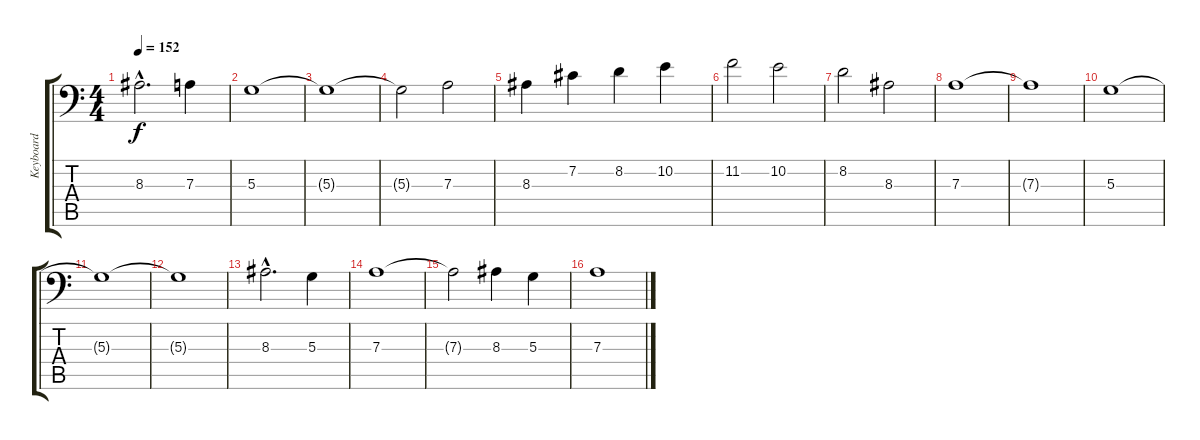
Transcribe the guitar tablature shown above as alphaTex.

\track ("Keyboard" "Keyboard") {instrument frenchhorn}
\staff {score tabs}
\tuning (B3 Gb3 D3 A2 E2 A1) {hide}
\ts (4 4)
\tempo 152
\clef f4
\ks c
8.3{hac}.2{d dy f} 7.3.4 |
5.3.1 |
5.3{t}.1 |
5.3{t}.2 7.3.2 |
8.3.4 7.2.4 8.2.4 10.2.4 |
11.2.2 10.2.2 |
8.2.2 8.3.2 |
7.3.1 |
7.3{t}.1 |
5.3.1 |
5.3{t}.1 |
5.3{t}.1 |
8.3{hac}.2{d} 5.3.4 |
7.3.1 |
7.3{t}.2 8.3.4 5.3.4 |
7.3.1
